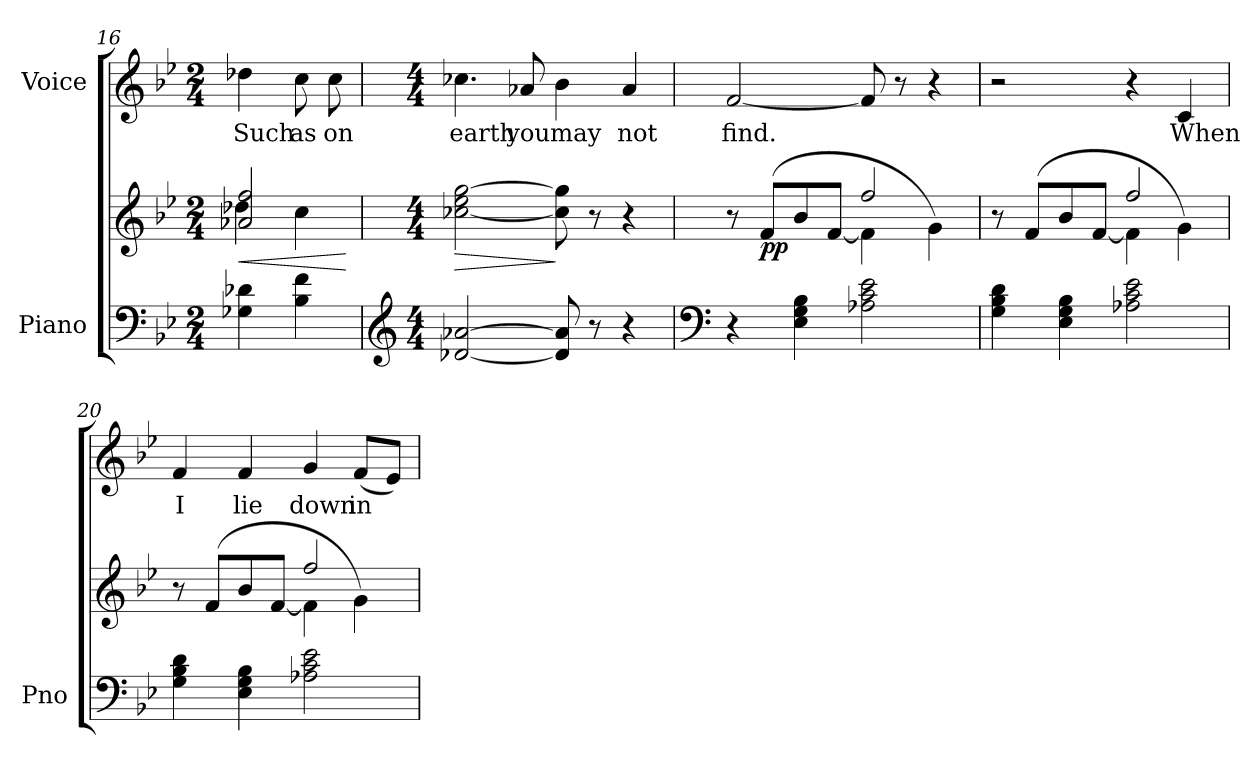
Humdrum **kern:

**kern	**kern	**dynam	**kern	**text
*part2	*part2	*part2	*part1	*part1
*staff3	*staff2	*staff2/3	*staff1	*staff1
*I"Piano	*	*	*I"Voice	*
*I'Pno	*	*	*	*
*clefF4	*clefG2	*	*clefG2	*
*k[b-e-]	*k[b-e-]	*	*k[b-e-]	*
*M2/4	*M2/4	*	*M2/4	*
=16	=16	=16	=16	=16
!	!	!LO:HP:b	!	!LO:LY:b
*	*^	*	*	*
4G-X\ 4d-X\	2a-X/ 2ff/	4dd-X\	<	4dd-X\	Such
!	!	!	!	!	!LO:LY:b
4B-\ 4f\	.	4cc\	.	8cc\	as
!	!	!	!	!	!LO:LY:b
.	.	.	.	8cc\	on
*	*v	*v	*	*	*
.	.	[	.	.
=17	=17	=17	=17	=17
*clefG2	*	*	*	*
*M4/4	*M4/4	*	*M4/4	*
!	!	!LO:HP:b	!	!LO:LY:b
[2d-X/ [2a-X/	[2cc-X\ 2ee-\ [2gg\	>	4.cc-X\	earth
!	!	!	!	!LO:LY:b
.	.	.	8a-X/	you
!	!	!	!	!LO:LY:b
8d-/] 8a-/]	8cc-\] 8gg\]	]	4b-\	may
8r	8r	.	.	.
!	!	!	!	!LO:LY:b
4r	4r	.	4a-/	not
=18	=18	=18	=18	=18
*clefF4	*	*	*	*
*	*^	*	*	*
!	!	!	!	!	!LO:LY:b
4r	8r	2ryy	.	[2f/	find.
!	!	!	!LO:DY:b	!	!
.	(>8f/L	.	pp	.	.
4E-\ 4G\ 4B-\	8b-/	.	.	.	.
.	[8f/J	.	.	.	.
2A-X\ 2c\ 2e-\	4f\]	2ff/	.	8f/]	.
.	.	.	.	8r	.
.	4g\)	.	.	4r	.
=19	=19	=19	=19	=19	=19
4G\ 4B-\ 4d\	8r	2ryy	.	2r	.
.	(>8f/L	.	.	.	.
4E-\ 4G\ 4B-\	8b-/	.	.	.	.
.	[8f/J	.	.	.	.
2A-X\ 2c\ 2e-\	4f\]	2ff/	.	4r	.
!	!	!	!	!	!LO:LY:b
.	4g\)	.	.	4c/	When
!!LO:LB:g=z
=20	=20	=20	=20	=20	=20
!	!	!	!	!	!LO:LY:b
4G\ 4B-\ 4d\	8r	2ryy	.	4f/	I
.	(>8f/L	.	.	.	.
!	!	!	!	!	!LO:LY:b
4E-\ 4G\ 4B-\	8b-/	.	.	4f/	lie
.	[8f/J	.	.	.	.
!	!	!	!	!	!LO:LY:b
2A-X\ 2c\ 2e-\	4f\]	2ff/	.	4g/	down
!	!	!	!	!	!LO:LY:b
.	4g\)	.	.	(<8f/L	in
.	.	.	.	8e-/J)	.
*	*v	*v	*	*	*
=	=	=	=	=
*-	*-	*-	*-	*-
